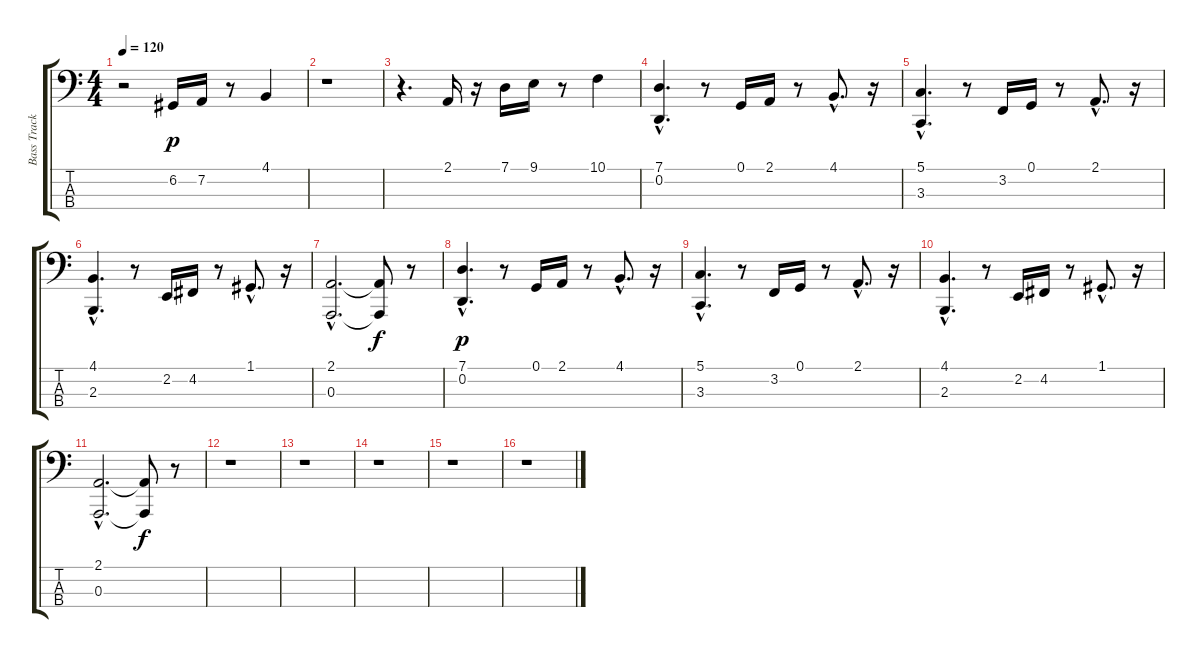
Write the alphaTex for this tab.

\track ("Bass Track" "Bass Track") {instrument baritonesax}
\staff {score tabs}
\tuning (G2 D2 A1 E1) {hide}
\ts (4 4)
\tempo 120
\clef f4
\ks c
r.2{dy p} 6.2.16 7.2.16 r.8 4.1.4 |
r.1 |
r.4{d} 2.1.16 r.16 7.1.16 9.1.16 r.8 10.1.4 |
(7.1{hac} 0.2{hac}).4{d} r.8 0.1.16 2.1.16 r.8 4.1{hac}.8{d} r.16 |
(5.1{hac} 3.3{hac}).4{d} r.8 3.2.16 0.1.16 r.8 2.1{hac}.8{d} r.16 |
(4.1{hac} 2.3{hac}).4{d} r.8 2.2.16 4.2.16 r.8 1.1{hac}.8{d} r.16 |
(2.1{hac} 0.3{hac}).2{d} (2.1{t} 0.3{t}).8{dy f} r.8 |
(7.1{hac} 0.2{hac}).4{d dy p} r.8 0.1.16 2.1.16 r.8 4.1{hac}.8{d} r.16 |
(5.1{hac} 3.3{hac}).4{d} r.8 3.2.16 0.1.16 r.8 2.1{hac}.8{d} r.16 |
(4.1{hac} 2.3{hac}).4{d} r.8 2.2.16 4.2.16 r.8 1.1{hac}.8{d} r.16 |
(2.1{hac} 0.3{hac}).2{d} (2.1{t} 0.3{t}).8{dy f} r.8 |
r.1 |
r.1 |
r.1 |
r.1 |
r.1
